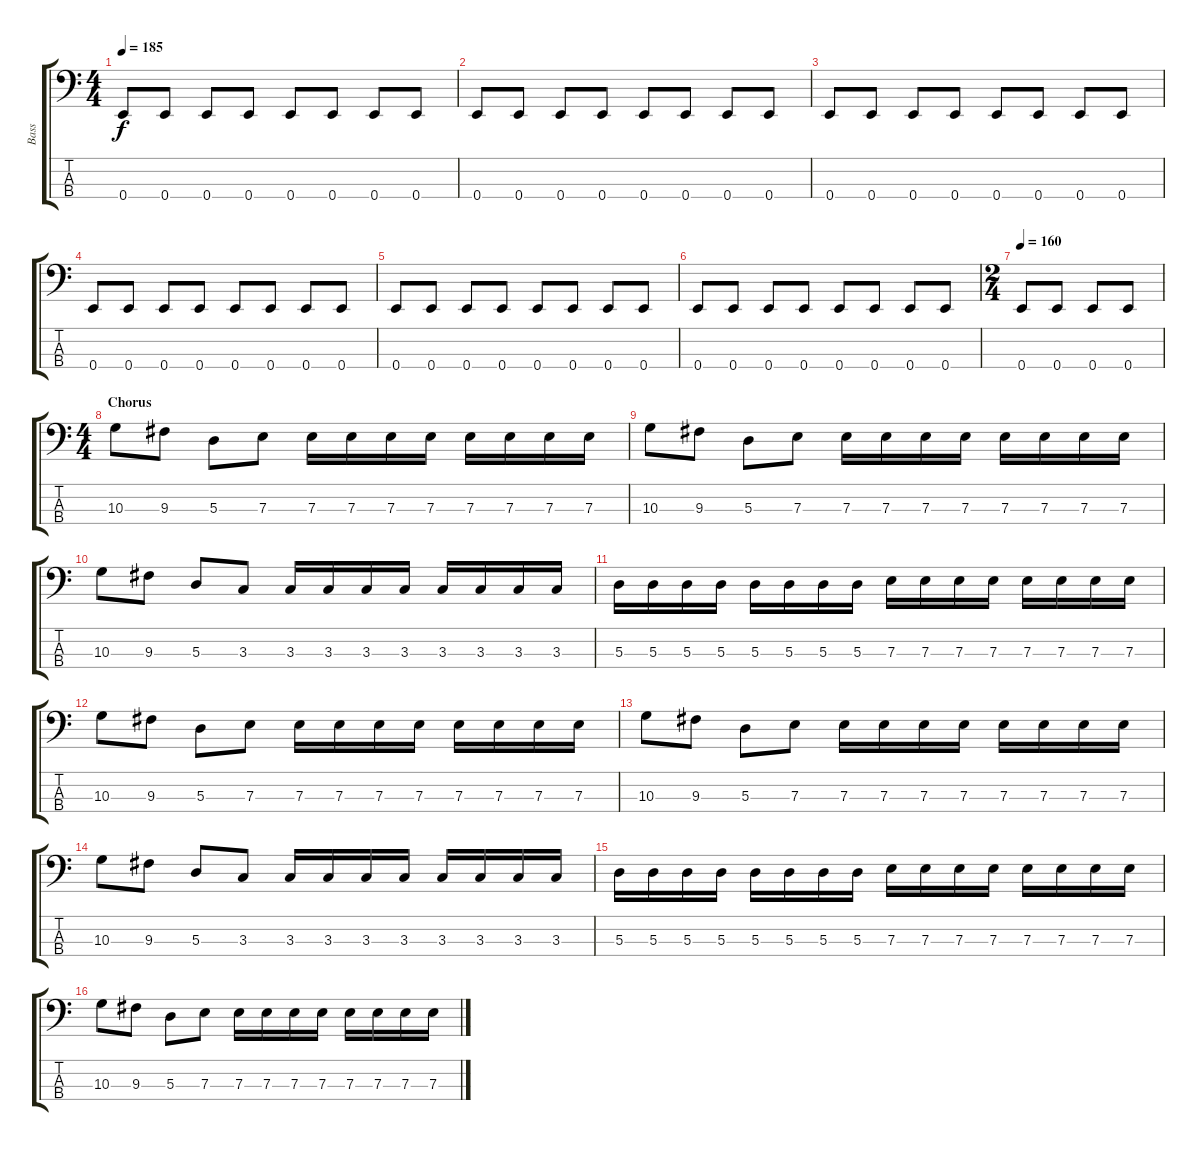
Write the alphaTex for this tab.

\track ("Bass" "Bass") {instrument electricbasspick}
\staff {score tabs}
\tuning (G2 D2 A1 E1) {hide}
\ts (4 4)
\tempo 185
\clef f4
\ks c
0.4.8{dy f} 0.4.8 0.4.8 0.4.8 0.4.8 0.4.8 0.4.8 0.4.8 |
0.4.8 0.4.8 0.4.8 0.4.8 0.4.8 0.4.8 0.4.8 0.4.8 |
0.4.8 0.4.8 0.4.8 0.4.8 0.4.8 0.4.8 0.4.8 0.4.8 |
0.4.8 0.4.8 0.4.8 0.4.8 0.4.8 0.4.8 0.4.8 0.4.8 |
0.4.8 0.4.8 0.4.8 0.4.8 0.4.8 0.4.8 0.4.8 0.4.8 |
0.4.8 0.4.8 0.4.8 0.4.8 0.4.8 0.4.8 0.4.8 0.4.8 |
\ts (2 4)
\tempo 160
0.4.8 0.4.8 0.4.8 0.4.8 |
\ts (4 4)
\section ("" "Chorus")
10.3.8 9.3.8 5.3.8 7.3.8 7.3.16 7.3.16 7.3.16 7.3.16 7.3.16 7.3.16 7.3.16 7.3.16 |
10.3.8 9.3.8 5.3.8 7.3.8 7.3.16 7.3.16 7.3.16 7.3.16 7.3.16 7.3.16 7.3.16 7.3.16 |
10.3.8 9.3.8 5.3.8 3.3.8 3.3.16 3.3.16 3.3.16 3.3.16 3.3.16 3.3.16 3.3.16 3.3.16 |
5.3.16 5.3.16 5.3.16 5.3.16 5.3.16 5.3.16 5.3.16 5.3.16 7.3.16 7.3.16 7.3.16 7.3.16 7.3.16 7.3.16 7.3.16 7.3.16 |
10.3.8 9.3.8 5.3.8 7.3.8 7.3.16 7.3.16 7.3.16 7.3.16 7.3.16 7.3.16 7.3.16 7.3.16 |
10.3.8 9.3.8 5.3.8 7.3.8 7.3.16 7.3.16 7.3.16 7.3.16 7.3.16 7.3.16 7.3.16 7.3.16 |
10.3.8 9.3.8 5.3.8 3.3.8 3.3.16 3.3.16 3.3.16 3.3.16 3.3.16 3.3.16 3.3.16 3.3.16 |
5.3.16 5.3.16 5.3.16 5.3.16 5.3.16 5.3.16 5.3.16 5.3.16 7.3.16 7.3.16 7.3.16 7.3.16 7.3.16 7.3.16 7.3.16 7.3.16 |
10.3.8 9.3.8 5.3.8 7.3.8 7.3.16 7.3.16 7.3.16 7.3.16 7.3.16 7.3.16 7.3.16 7.3.16
